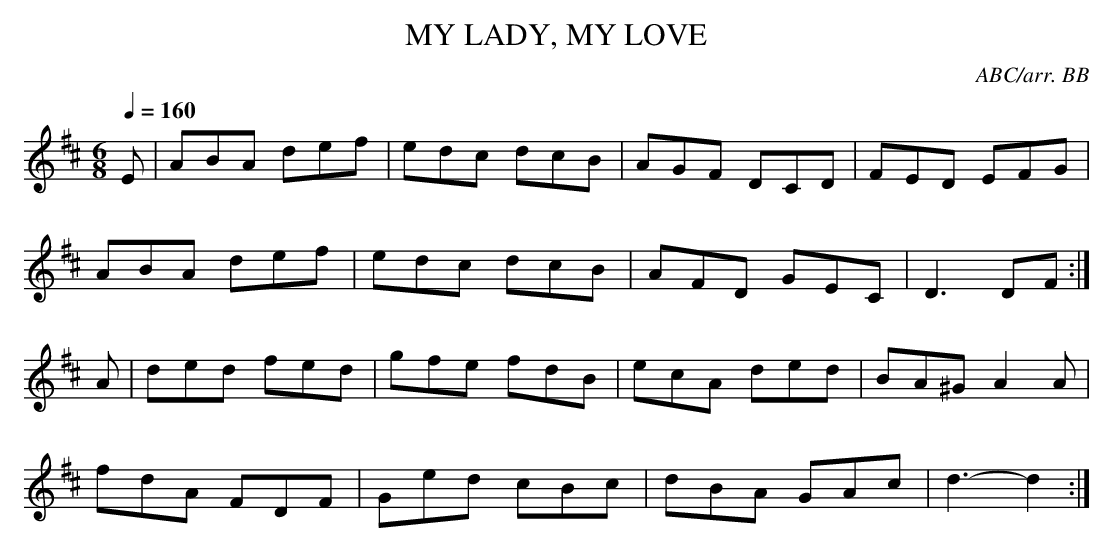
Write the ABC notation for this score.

X:1
T:MY LADY, MY LOVE
C:ABC/arr. BB
Q:1/4=160
M:6/8
L:1/8
K:D
E|ABA def|edc dcB|AGF DCD|FED EFG|
ABA def|edc dcB|AFD GEC|D3 DF :|
A|ded fed|gfe fdB|ecA ded|BA^G A2A|
fdA FDF|Ged cBc|dBA GAc|d3-d2 :|
